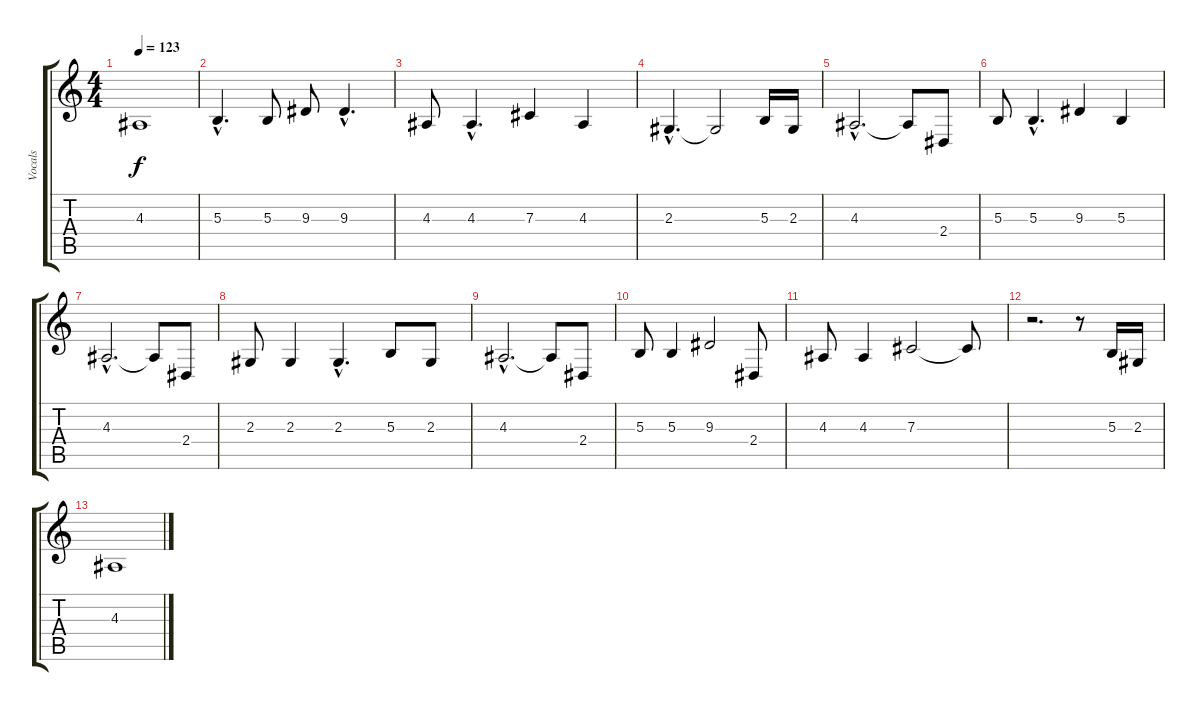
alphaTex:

\track ("Vocals" "Vocals") {instrument lead1square}
\staff {score tabs}
\tuning (Eb4 Bb3 Gb3 Db3 Ab2 Eb2) {hide}
\ts (4 4)
\tempo 123
\clef g2
\ks c
4.3.1{dy f} |
5.3{hac}.4{d} 5.3.8 9.3.8 9.3{hac}.4{d} |
4.3.8 4.3{hac}.4{d} 7.3.4 4.3.4 |
2.3{hac}.4{d} 2.3{t}.2 5.3.16 2.3.16 |
4.3{hac}.2{d} 4.3{t}.8 2.4.8 |
5.3.8 5.3{hac}.4{d} 9.3.4 5.3.4 |
4.3{hac}.2{d} 4.3{t}.8 2.4.8 |
2.3.8 2.3.4 2.3{hac}.4{d} 5.3.8 2.3.8 |
4.3{hac}.2{d} 4.3{t}.8 2.4.8 |
5.3.8 5.3.4 9.3.2 2.4.8 |
4.3.8 4.3.4 7.3.2 7.3{t}.8 |
r.2{d} r.8 5.3.16 2.3.16 |
4.3.1
